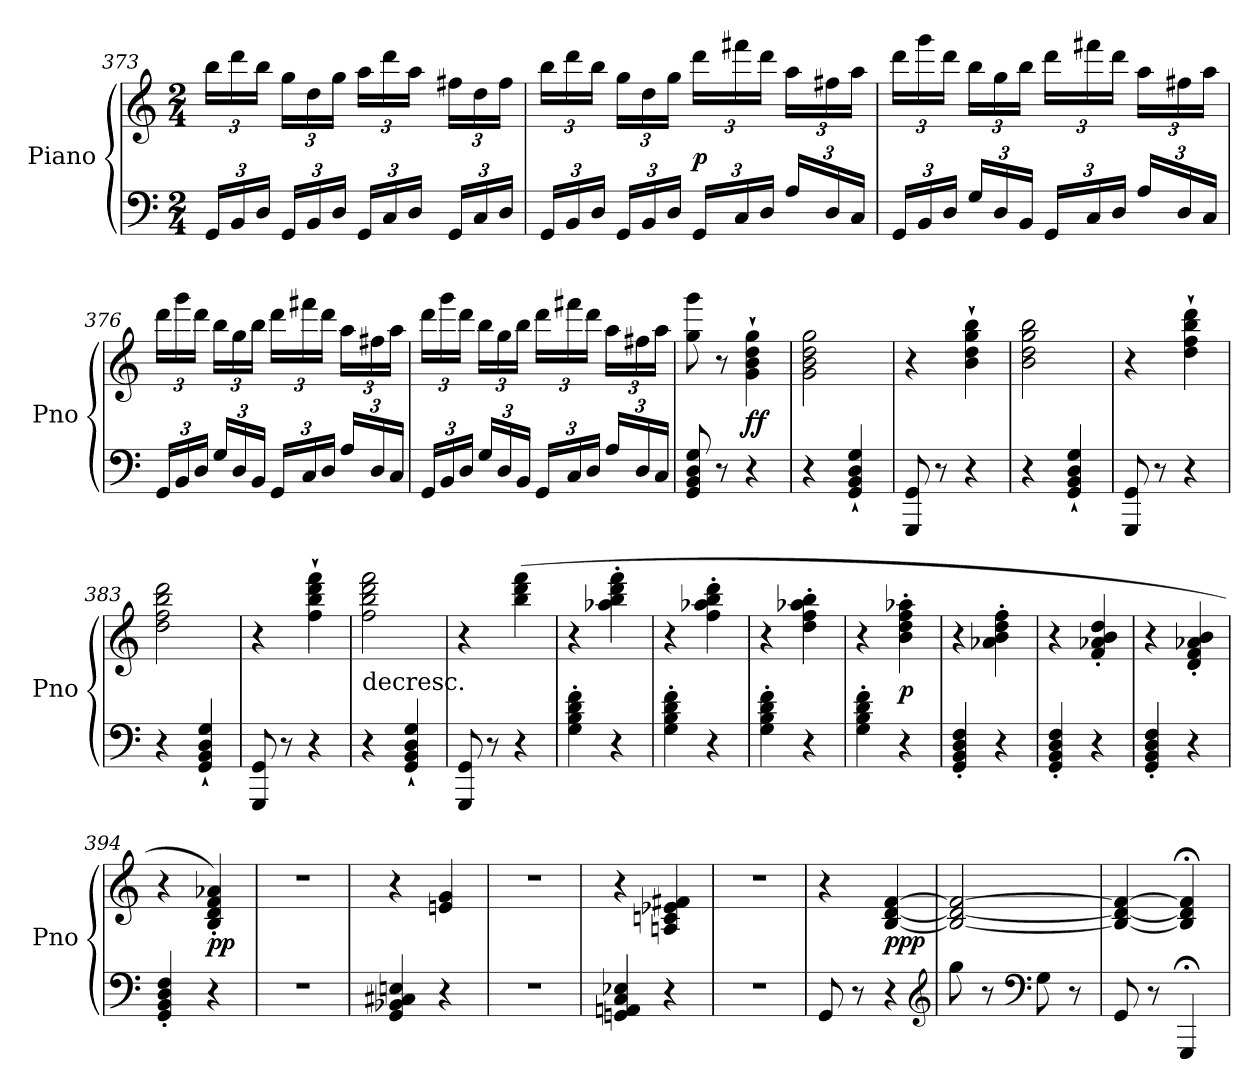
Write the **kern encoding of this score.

**kern	**kern	**dynam
*part1	*part1	*part1
*staff2	*staff1	*staff1/2
*I"Piano	*	*
*I'Pno	*	*
*clefF4	*clefG2	*
*k[]	*k[]	*
*C:	*C:	*
*M2/4	*M2/4	*
=373	=373	=373
24GG/LL	24bb\LL	.
24BB/	24ddd\	.
24D/JJ	24bb\JJ	.
24GG/LL	24gg\LL	.
24BB/	24dd\	.
24D/JJ	24gg\JJ	.
24GG/LL	24aa\LL	.
24C/	24ddd\	.
24D/JJ	24aa\JJ	.
24GG/LL	24ff#X\LL	.
24C/	24dd\	.
24D/JJ	24ff#\JJ	.
=374	=374	=374
24GG/LL	24bb\LL	.
24BB/	24ddd\	.
24D/JJ	24bb\JJ	.
24GG/LL	24gg\LL	.
24BB/	24dd\	.
24D/JJ	24gg\JJ	.
24GG/LL	24ddd\LL	p
24C/	24fff#X\	.
24D/JJ	24ddd\JJ	.
24A/LL	24aa\LL	.
24D/	24ff#X\	.
24C/JJ	24aa\JJ	.
=375	=375	=375
24GG/LL	24ddd\LL	.
24BB/	24ggg\	.
24D/JJ	24ddd\JJ	.
24G/LL	24bb\LL	.
24D/	24gg\	.
24BB/JJ	24bb\JJ	.
24GG/LL	24ddd\LL	.
24C/	24fff#X\	.
24D/JJ	24ddd\JJ	.
24A/LL	24aa\LL	.
24D/	24ff#X\	.
24C/JJ	24aa\JJ	.
=376	=376	=376
24GG/LL	24ddd\LL	.
24BB/	24ggg\	.
24D/JJ	24ddd\JJ	.
24G/LL	24bb\LL	.
24D/	24gg\	.
24BB/JJ	24bb\JJ	.
24GG/LL	24ddd\LL	.
24C/	24fff#X\	.
24D/JJ	24ddd\JJ	.
24A/LL	24aa\LL	.
24D/	24ff#X\	.
24C/JJ	24aa\JJ	.
=377	=377	=377
24GG/LL	24ddd\LL	.
24BB/	24ggg\	.
24D/JJ	24ddd\JJ	.
24G/LL	24bb\LL	.
24D/	24gg\	.
24BB/JJ	24bb\JJ	.
24GG/LL	24ddd\LL	.
24C/	24fff#X\	.
24D/JJ	24ddd\JJ	.
24A/LL	24aa\LL	.
24D/	24ff#X\	.
24C/JJ	24aa\JJ	.
=378	=378	=378
8GG/ 8BB/ 8D/ 8G/	8gg\ 8ggg\	.
8r	8r	.
4r	4g`\ 4b`\ 4dd`\ 4gg`\	ff
=379	=379	=379
4r	2g\ 2b\ 2dd\ 2gg\	.
4GG`/ 4BB`/ 4D`/ 4G`/	.	.
=380	=380	=380
8GGG/ 8GG/	4r	.
8r	.	.
4r	4b`\ 4dd`\ 4gg`\ 4bb`\	.
=381	=381	=381
4r	2b\ 2dd\ 2gg\ 2bb\	.
4GG`/ 4BB`/ 4D`/ 4G`/	.	.
=382	=382	=382
8GGG/ 8GG/	4r	.
8r	.	.
4r	4dd`\ 4ff`\ 4bb`\ 4ddd`\	.
=383	=383	=383
4r	2dd\ 2ff\ 2bb\ 2ddd\	.
4GG`/ 4BB`/ 4D`/ 4G`/	.	.
=384	=384	=384
8GGG/ 8GG/	4r	.
8r	.	.
4r	4ff`\ 4bb`\ 4ddd`\ 4fff`\	.
=385	=385	=385
!	!LO:TX:c:t=decresc.	!
4r	2ff\ 2bb\ 2ddd\ 2fff\	.
4GG`/ 4BB`/ 4D`/ 4G`/	.	.
=386	=386	=386
8GGG/ 8GG/	4r	.
8r	.	.
4r	(4bb\ 4ddd\ 4fff\	.
=387	=387	=387
4G'\ 4B'\ 4d'\ 4f'\	4r	.
4r	4aa-X'\ 4bb'\ 4ddd'\ 4fff'\	.
=388	=388	=388
4G'\ 4B'\ 4d'\ 4f'\	4r	.
4r	4ff'\ 4aa-X'\ 4bb'\ 4ddd'\	.
=389	=389	=389
4G'\ 4B'\ 4d'\ 4f'\	4r	.
4r	4dd'\ 4ff'\ 4aa-X'\ 4bb'\	.
=390	=390	=390
4G'\ 4B'\ 4d'\ 4f'\	4r	.
4r	4b'\ 4dd'\ 4ff'\ 4aa-X'\	p
=391	=391	=391
4GG'/ 4BB'/ 4D'/ 4F'/	4r	.
4r	4a-X'\ 4b'\ 4dd'\ 4ff'\	.
=392	=392	=392
4GG'/ 4BB'/ 4D'/ 4F'/	4r	.
4r	4f'/ 4a-X'/ 4b'/ 4dd'/	.
=393	=393	=393
4GG'/ 4BB'/ 4D'/ 4F'/	4r	.
4r	4d'/ 4f'/ 4a-X'/ 4b'/	.
=394	=394	=394
4GG'/ 4BB'/ 4D'/ 4F'/	4r	.
4r	4B'/ 4d'/ 4f'/ 4a-X'/)	pp
=395	=395	=395
2r	2r	.
=396	=396	=396
4GG/ 4BB-X/ 4C#X/ 4En/	4r	.
4r	4en/ 4g/	.
=397	=397	=397
2r	2r	.
=398	=398	=398
4GGn/ 4AAn/ 4C/ 4E-X/	4r	.
4r	4An/ 4cn/ 4e-X/ 4f#X/	.
=399	=399	=399
2r	2r	.
=400	=400	=400
8GG/	4r	.
8r	.	.
4r	[4B/ [4d/ [4f/	ppp
*clefG2	*	*
=401	=401	=401
8gg\	2B_/ 2d_/ 2f_/	.
8r	.	.
*clefF4	*	*
8G\	.	.
8r	.	.
=402	=402	=402
8GG/	4B_/ 4d_/ 4f_/	.
8r	.	.
4GGG;</	4B];</ 4d];</ 4f];</	.
=	=	=
*-	*-	*-
